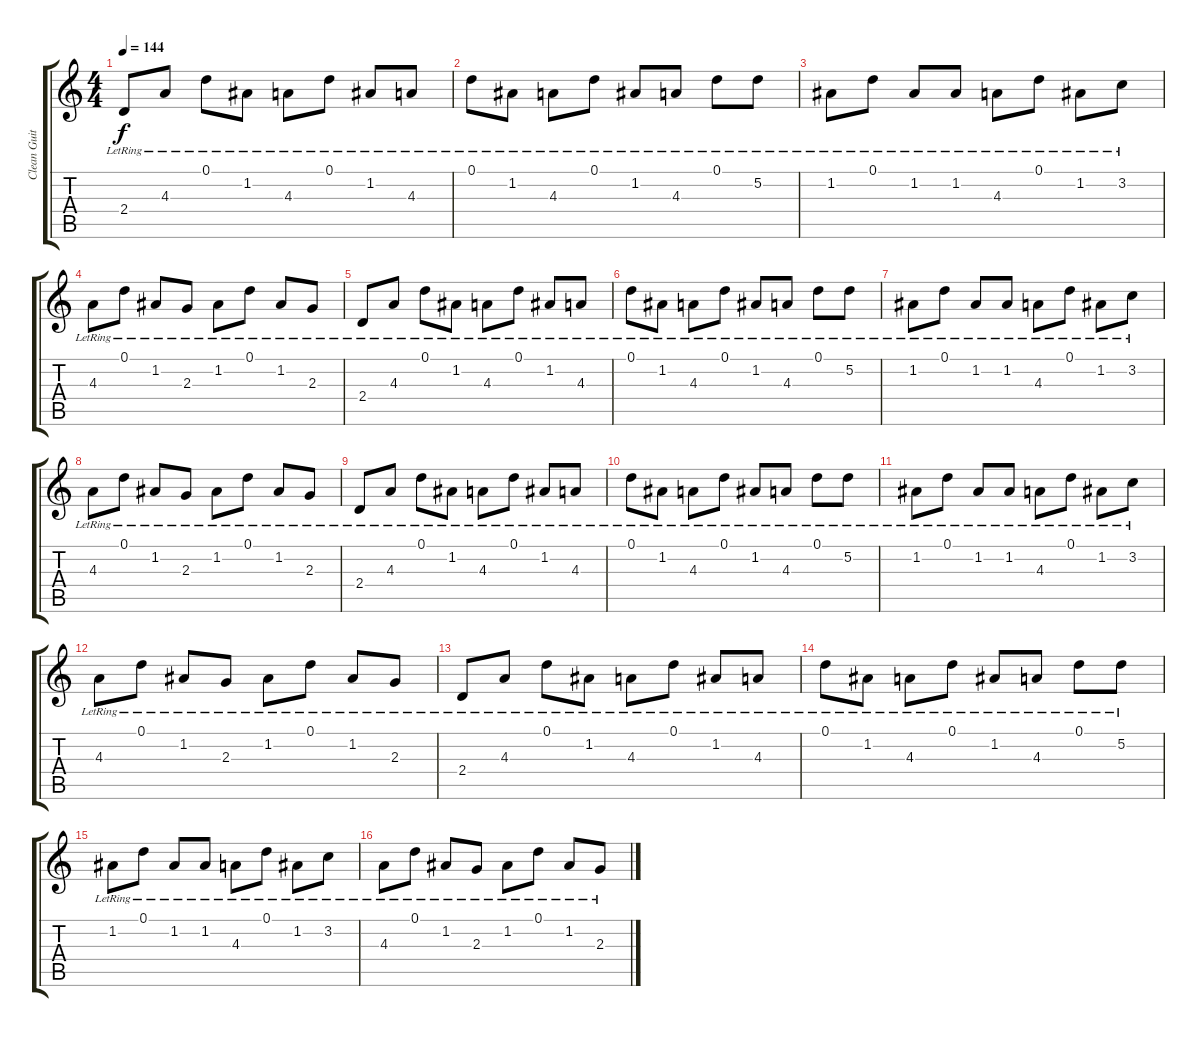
\track ("Clean Guitar" "Clean Guit") {instrument electricguitarjazz}
\staff {score tabs}
\tuning (D4 A3 F3 C3 G2 C2) {hide}
\ts (4 4)
\tempo 144
\clef g2
\ks c
2.4{lr}.8{dy f} 4.3{lr}.8 0.1{lr}.8 1.2{lr}.8 4.3{lr}.8 0.1{lr}.8 1.2{lr}.8 4.3{lr}.8 |
0.1{lr}.8 1.2{lr}.8 4.3{lr}.8 0.1{lr}.8 1.2{lr}.8 4.3{lr}.8 0.1{lr}.8 5.2{lr}.8 |
1.2{lr}.8 0.1{lr}.8 1.2{lr}.8 1.2{lr}.8 4.3{lr}.8 0.1{lr}.8 1.2{lr}.8 3.2{lr}.8 |
4.3{lr}.8 0.1{lr}.8 1.2{lr}.8 2.3{lr}.8 1.2{lr}.8 0.1{lr}.8 1.2{lr}.8 2.3{lr}.8 |
2.4{lr}.8 4.3{lr}.8 0.1{lr}.8 1.2{lr}.8 4.3{lr}.8 0.1{lr}.8 1.2{lr}.8 4.3{lr}.8 |
0.1{lr}.8 1.2{lr}.8 4.3{lr}.8 0.1{lr}.8 1.2{lr}.8 4.3{lr}.8 0.1{lr}.8 5.2{lr}.8 |
1.2{lr}.8 0.1{lr}.8 1.2{lr}.8 1.2{lr}.8 4.3{lr}.8 0.1{lr}.8 1.2{lr}.8 3.2{lr}.8 |
4.3{lr}.8 0.1{lr}.8 1.2{lr}.8 2.3{lr}.8 1.2{lr}.8 0.1{lr}.8 1.2{lr}.8 2.3{lr}.8 |
2.4{lr}.8 4.3{lr}.8 0.1{lr}.8 1.2{lr}.8 4.3{lr}.8 0.1{lr}.8 1.2{lr}.8 4.3{lr}.8 |
0.1{lr}.8 1.2{lr}.8 4.3{lr}.8 0.1{lr}.8 1.2{lr}.8 4.3{lr}.8 0.1{lr}.8 5.2{lr}.8 |
1.2{lr}.8 0.1{lr}.8 1.2{lr}.8 1.2{lr}.8 4.3{lr}.8 0.1{lr}.8 1.2{lr}.8 3.2{lr}.8 |
4.3{lr}.8 0.1{lr}.8 1.2{lr}.8 2.3{lr}.8 1.2{lr}.8 0.1{lr}.8 1.2{lr}.8 2.3{lr}.8 |
2.4{lr}.8 4.3{lr}.8 0.1{lr}.8 1.2{lr}.8 4.3{lr}.8 0.1{lr}.8 1.2{lr}.8 4.3{lr}.8 |
0.1{lr}.8 1.2{lr}.8 4.3{lr}.8 0.1{lr}.8 1.2{lr}.8 4.3{lr}.8 0.1{lr}.8 5.2{lr}.8 |
1.2{lr}.8 0.1{lr}.8 1.2{lr}.8 1.2{lr}.8 4.3{lr}.8 0.1{lr}.8 1.2{lr}.8 3.2{lr}.8 |
4.3{lr}.8 0.1{lr}.8 1.2{lr}.8 2.3{lr}.8 1.2{lr}.8 0.1{lr}.8 1.2{lr}.8 2.3{lr}.8
